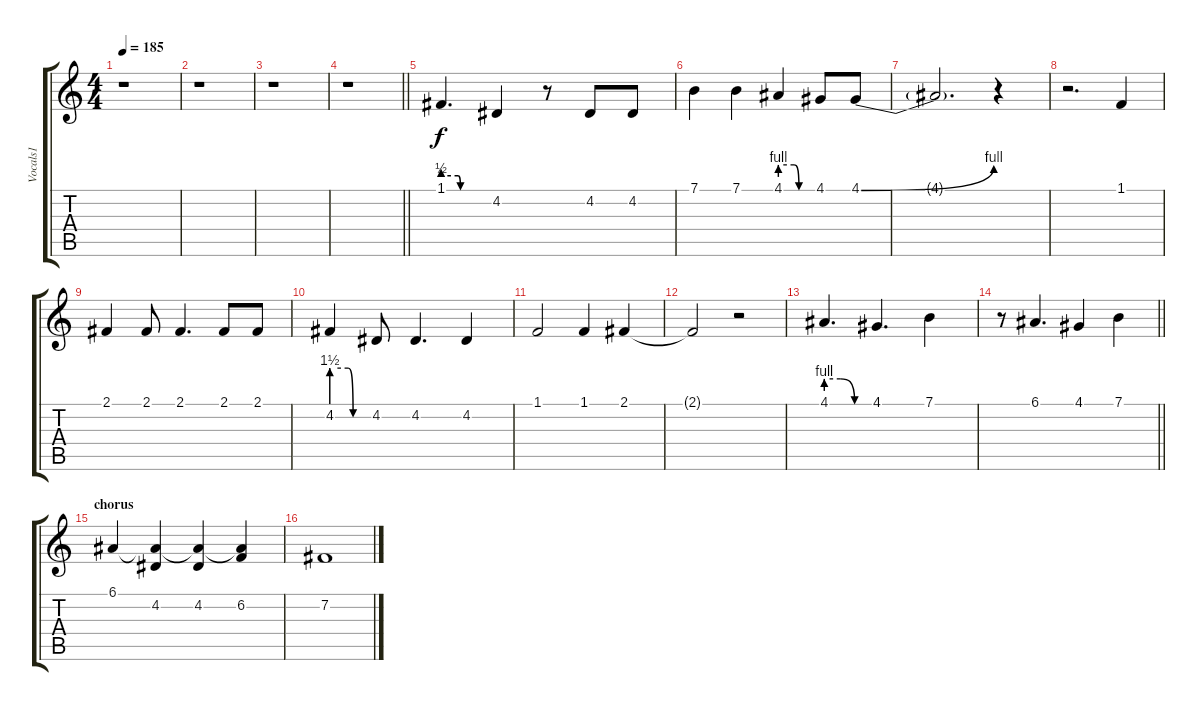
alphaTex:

\track ("Vocals1" "Vocals1") {instrument lead2sawtooth}
\staff {score tabs}
\tuning (E4 B3 G3 D3 A2 E2) {hide}
\ts (4 4)
\tempo 185
\clef g2
\ks c
r.1{dy f} |
r.1 |
r.1 |
\barLineRight lightlight
r.1 |
\section ("" "")
1.1{be (custom 0 2 20 2 23 0 60 0)}.4{d} 4.2.4 r.8 4.2.8 4.2.8 |
7.1.4 7.1.4 4.1{be (custom 0 4 26 4 35 0 60 0)}.4 4.1.8 4.1{be (bend 0 0 60 4)}.8 |
4.1{t}.2{d} r.4 |
r.2{d} 1.1.4 |
2.1.4 2.1.8 2.1.4{d} 2.1.8 2.1.8 |
4.2{be (custom 0 6 27 6 35 0 60 0)}.4 4.2.8 4.2.4{d} 4.2.4 |
1.1.2 1.1.4 2.1.4 |
2.1{t}.2 r.2 |
4.1{be (custom 0 4 20 4 40 0 60 0)}.4{d} 4.1.4{d} 7.1.4 |
\barLineRight lightlight
r.8 6.1.4{d} 4.1.4 7.1.4 |
\section ("" "chorus")
6.1.4 (6.1{t} 4.2).4 (6.1{t} 4.2).4 (6.1{t} 6.2).4 |
7.2.1
